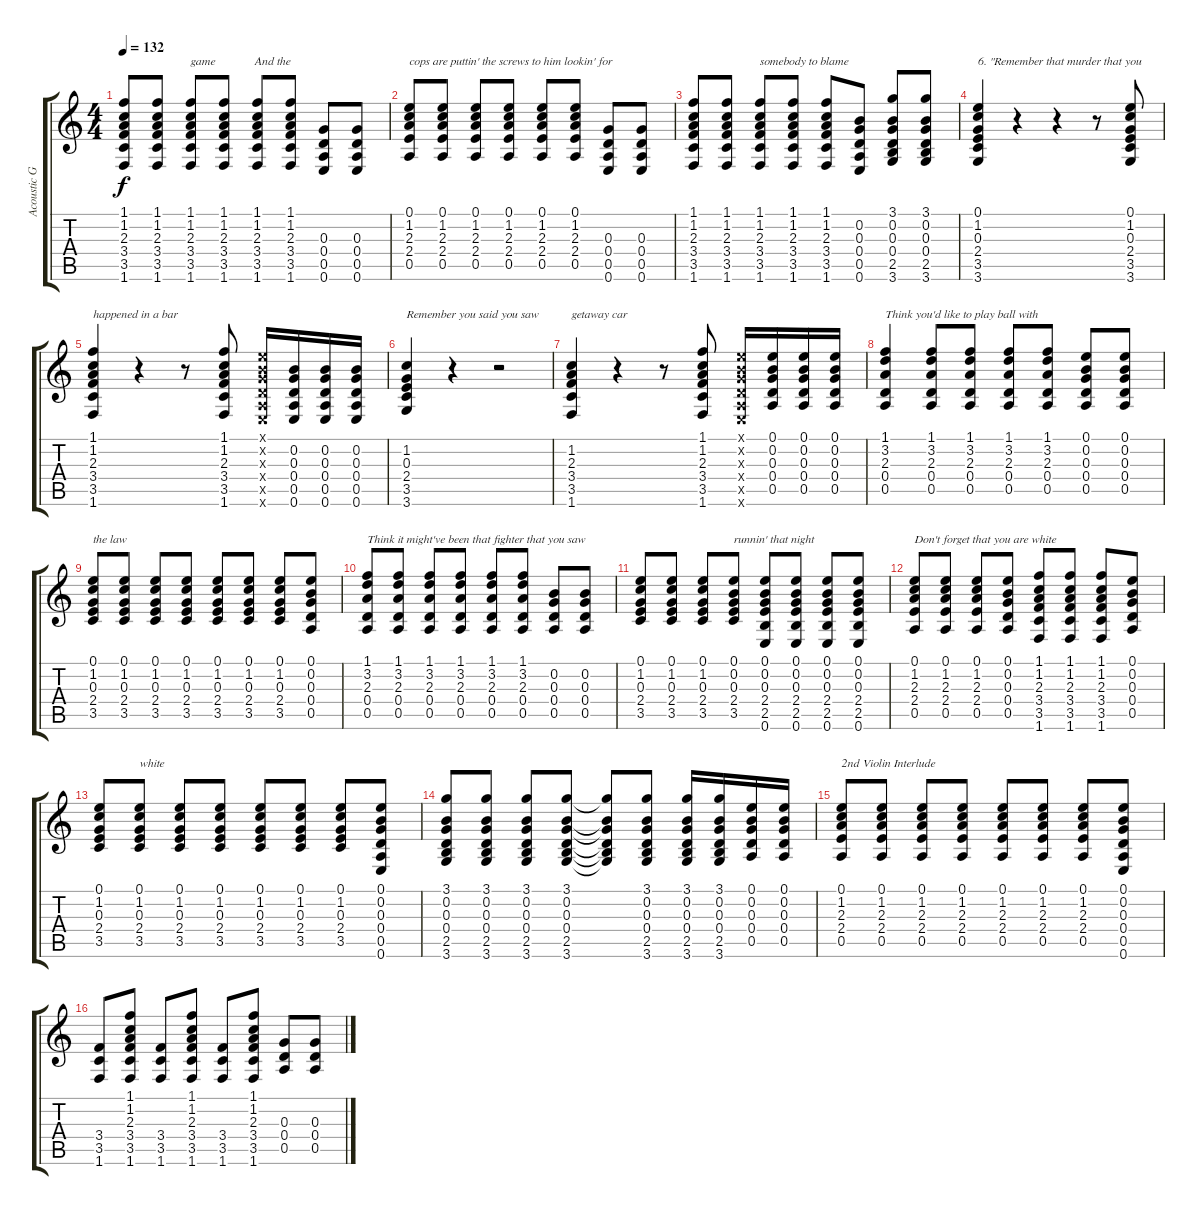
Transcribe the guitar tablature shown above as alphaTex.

\track ("Acoustic Guitar" "Acoustic G") {instrument acousticguitarsteel}
\staff {score tabs}
\tuning (E4 B3 G3 D3 A2 E2) {hide}
\ts (4 4)
\tempo 132
\clef g2
\ks c
(1.1 1.2 2.3 3.4 3.5 1.6).8{dy f} (1.1 1.2 2.3 3.4 3.5 1.6).8 (1.1 1.2 2.3 3.4 3.5 1.6).8{txt "game             And the"} (1.1 1.2 2.3 3.4 3.5 1.6).8 (1.1 1.2 2.3 3.4 3.5 1.6).8 (1.1 1.2 2.3 3.4 3.5 1.6).8 (0.3 0.4 0.5 0.6).8 (0.3 0.4 0.5 0.6).8 |
(0.1 1.2 2.3 2.4 0.5).8{txt "cops are puttin' the screws to him lookin' for"} (0.1 1.2 2.3 2.4 0.5).8 (0.1 1.2 2.3 2.4 0.5).8 (0.1 1.2 2.3 2.4 0.5).8 (0.1 1.2 2.3 2.4 0.5).8 (0.1 1.2 2.3 2.4 0.5).8 (0.3 0.4 0.5 0.6).8 (0.3 0.4 0.5 0.6).8 |
(1.1 1.2 2.3 3.4 3.5 1.6).8 (1.1 1.2 2.3 3.4 3.5 1.6).8 (1.1 1.2 2.3 3.4 3.5 1.6).8{txt "somebody to blame"} (1.1 1.2 2.3 3.4 3.5 1.6).8 (1.1 1.2 2.3 3.4 3.5 1.6).8 (0.2 0.3 0.4 0.5 0.6).8 (3.1 0.2 0.3 0.4 2.5 3.6).8 (3.1 0.2 0.3 0.4 2.5 3.6).8 |
(0.1 1.2 0.3 2.4 3.5 3.6).4{txt "6. \"Remember that murder that you"} r.4 r.4 r.8 (0.1 1.2 0.3 2.4 3.5 3.6).8 |
(1.1 1.2 2.3 3.4 3.5 1.6).4{txt "happened in a bar"} r.4 r.8 (1.1 1.2 2.3 3.4 3.5 1.6).8 (0.1{x} 0.2{x} 0.3{x} 0.4{x} 0.5{x} 0.6{x}).16 (0.2 0.3 0.4 0.5 0.6).16 (0.2 0.3 0.4 0.5 0.6).16 (0.2 0.3 0.4 0.5 0.6).16 |
(1.2 0.3 2.4 3.5 3.6).4{txt "Remember you said you saw"} r.4 r.2 |
(1.2 2.3 3.4 3.5 1.6).4{txt "getaway car"} r.4 r.8 (1.1 1.2 2.3 3.4 3.5 1.6).8 (0.1{x} 0.2{x} 0.3{x} 0.4{x} 0.5{x} 0.6{x}).16 (0.1 0.2 0.3 0.4 0.5).16 (0.1 0.2 0.3 0.4 0.5).16 (0.1 0.2 0.3 0.4 0.5).16 |
(1.1 3.2 2.3 0.4 0.5).4{txt "Think you'd like to play ball with"} (1.1 3.2 2.3 0.4 0.5).8 (1.1 3.2 2.3 0.4 0.5).8 (1.1 3.2 2.3 0.4 0.5).8 (1.1 3.2 2.3 0.4 0.5).8 (0.1 0.2 0.3 0.4 0.5).8 (0.1 0.2 0.3 0.4 0.5).8 |
(0.1 1.2 0.3 2.4 3.5).8{txt "the law"} (0.1 1.2 0.3 2.4 3.5).8 (0.1 1.2 0.3 2.4 3.5).8 (0.1 1.2 0.3 2.4 3.5).8 (0.1 1.2 0.3 2.4 3.5).8 (0.1 1.2 0.3 2.4 3.5).8 (0.1 1.2 0.3 2.4 3.5).8 (0.1 0.2 0.3 0.4 0.5).8 |
(1.1 3.2 2.3 0.4 0.5).8{txt "Think it might've been that fighter that you saw"} (1.1 3.2 2.3 0.4 0.5).8 (1.1 3.2 2.3 0.4 0.5).8 (1.1 3.2 2.3 0.4 0.5).8 (1.1 3.2 2.3 0.4 0.5).8 (1.1 3.2 2.3 0.4 0.5).8 (0.2 0.3 0.4 0.5).8 (0.2 0.3 0.4 0.5).8 |
(0.1 1.2 0.3 2.4 3.5).8 (0.1 1.2 0.3 2.4 3.5).8 (0.1 1.2 0.3 2.4 3.5).8 (0.1 0.2 0.3 2.4 3.5).8{txt "runnin' that night"} (0.1 0.2 0.3 2.4 2.5 0.6).8 (0.1 0.2 0.3 2.4 2.5 0.6).8 (0.1 0.2 0.3 2.4 2.5 0.6).8 (0.1 0.2 0.3 2.4 2.5 0.6).8 |
(0.1 1.2 2.3 2.4 0.5).8{txt "Don't forget that you are white"} (0.1 1.2 2.3 2.4 0.5).8 (0.1 1.2 2.3 2.4 0.5).8 (0.1 0.2 0.3 0.4 0.5).8 (1.1 1.2 2.3 3.4 3.5 1.6).8 (1.1 1.2 2.3 3.4 3.5 1.6).8 (1.1 1.2 2.3 3.4 3.5 1.6).8 (0.1 0.2 0.3 0.4 0.5).8 |
(0.1 1.2 0.3 2.4 3.5).8 (0.1 1.2 0.3 2.4 3.5).8{txt "white"} (0.1 1.2 0.3 2.4 3.5).8 (0.1 1.2 0.3 2.4 3.5).8 (0.1 1.2 0.3 2.4 3.5).8 (0.1 1.2 0.3 2.4 3.5).8 (0.1 1.2 0.3 2.4 3.5).8 (0.1 0.2 0.3 0.4 0.5 0.6).8 |
(3.1 0.2 0.3 0.4 2.5 3.6).8 (3.1 0.2 0.3 0.4 2.5 3.6).8 (3.1 0.2 0.3 0.4 2.5 3.6).8 (3.1 0.2 0.3 0.4 2.5 3.6).8 (3.1{t} 0.2{t} 0.3{t} 0.4{t} 2.5{t} 3.6{t}).8 (3.1 0.2 0.3 0.4 2.5 3.6).8 (3.1 0.2 0.3 0.4 2.5 3.6).16 (3.1 0.2 0.3 0.4 2.5 3.6).16 (0.1 0.2 0.3 0.4 0.5).16 (0.1 0.2 0.3 0.4 0.5).16 |
(0.1 1.2 2.3 2.4 0.5).8{txt "2nd Violin Interlude"} (0.1 1.2 2.3 2.4 0.5).8 (0.1 1.2 2.3 2.4 0.5).8 (0.1 1.2 2.3 2.4 0.5).8 (0.1 1.2 2.3 2.4 0.5).8 (0.1 1.2 2.3 2.4 0.5).8 (0.1 1.2 2.3 2.4 0.5).8 (0.1 0.2 0.3 0.4 0.5 0.6).8 |
(3.4 3.5 1.6).8 (1.1 1.2 2.3 3.4 3.5 1.6).8 (3.4 3.5 1.6).8 (1.1 1.2 2.3 3.4 3.5 1.6).8 (3.4 3.5 1.6).8 (1.1 1.2 2.3 3.4 3.5 1.6).8 (0.3 0.4 0.5).8 (0.3 0.4 0.5).8
